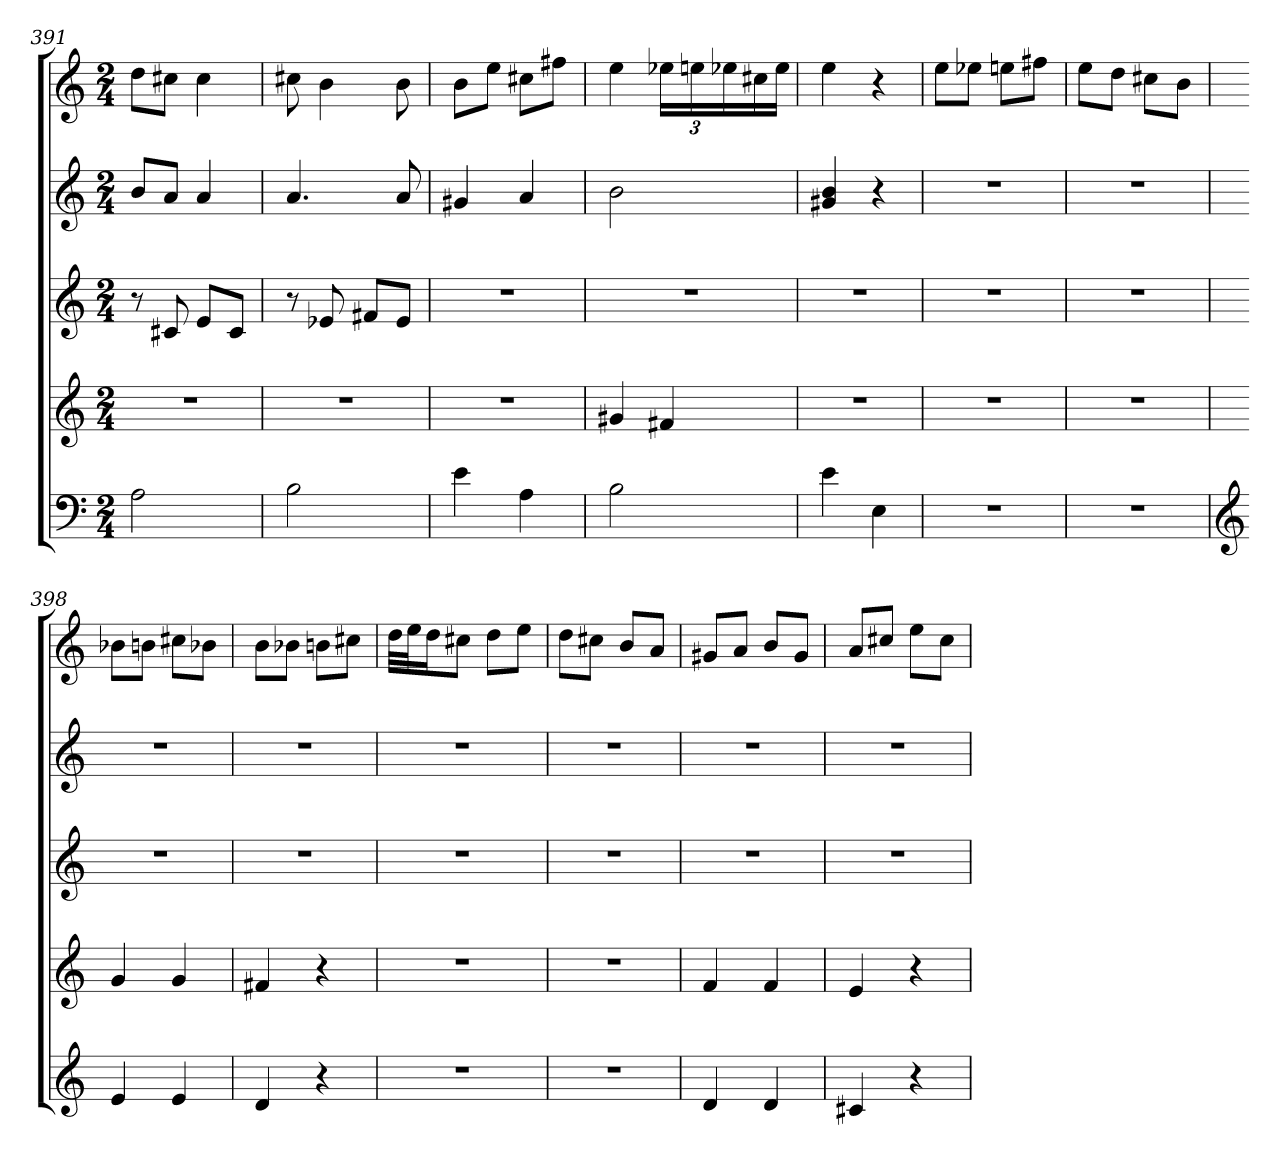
**kern	**kern	**kern	**kern	**kern
*part5	*part4	*part3	*part2	*part1
*staff5	*staff4	*staff3	*staff2	*staff1
*clefF4	*clefG2	*clefG2	*clefG2	*clefG2
*k[]	*k[]	*k[]	*k[]	*k[]
*M2/4	*M2/4	*M2/4	*M2/4	*M2/4
=391	=391	=391	=391	=391
2A\	2r	8r	8b/L	8dd\L
.	.	8c#X/	8a/J	8cc#X\J
.	.	8e/L	4a/	4cc#\
.	.	8c#/J	.	.
=392	=392	=392	=392	=392
*	*	*	*	*MM180
2B\	2r	8r	4.a/	8cc#X\
.	.	8e-X/	.	4b\
.	.	8f#X/L	.	.
.	.	8e-/J	8a/	8b\
=393	=393	=393	=393	=393
4e\	2r	2r	4g#X/	8b\L
.	.	.	.	8ee\J
4A\	.	.	4a/	8cc#X\L
.	.	.	.	8ff#X\J
=394	=394	=394	=394	=394
2B\	4g#X/	2r	2b\	4ee\
*	*	*	*	*Xbrackettup
.	4f#X/	.	.	24ee-X\LL
.	.	.	.	24een\
.	.	.	.	24ee-X\
.	.	.	.	16cc#X\
.	.	.	.	16ee-\JJ
=395	=395	=395	=395	=395
4e\	2r	2r	4g#X/ 4b/	4ee\
4E\	.	.	4r	4r
!!LO:PB:g=z
=396	=396	=396	=396	=396
*	*	*	*	*MM180
2r	2r	2r	2r	8ee\L
.	.	.	.	8ee-X\J
.	.	.	.	8een\L
.	.	.	.	8ff#X\J
=397	=397	=397	=397	=397
2r	2r	2r	2r	8ee\L
.	.	.	.	8dd\J
.	.	.	.	8cc#X\L
.	.	.	.	8b\J
=398	=398	=398	=398	=398
*clefG2	*	*	*	*
4e/	4g/	2r	2r	8b-X\L
.	.	.	.	8bn\J
4e/	4g/	.	.	8cc#X\L
.	.	.	.	8b-X\J
=399	=399	=399	=399	=399
4d/	4f#X/	2r	2r	8b\L
.	.	.	.	8b-X\J
4r	4r	.	.	8bn\L
.	.	.	.	8cc#X\J
=400	=400	=400	=400	=400
*	*	*	*	*MM180
2r	2r	2r	2r	32dd\LLL
.	.	.	.	32ee\J
.	.	.	.	16dd\J
.	.	.	.	8cc#X\J
.	.	.	.	8dd\L
.	.	.	.	8ee\J
=401	=401	=401	=401	=401
2r	2r	2r	2r	8dd\L
.	.	.	.	8cc#X\J
.	.	.	.	8b/L
.	.	.	.	8a/J
!!LO:LB:g=z
=402	=402	=402	=402	=402
4d/	4f/	2r	2r	8g#X/L
.	.	.	.	8a/J
4d/	4f/	.	.	8b/L
.	.	.	.	8g#/J
=403	=403	=403	=403	=403
4c#X/	4e/	2r	2r	8a/L
.	.	.	.	8cc#X/J
4r	4r	.	.	8ee\L
.	.	.	.	8cc#\J
=	=	=	=	=
*-	*-	*-	*-	*-
